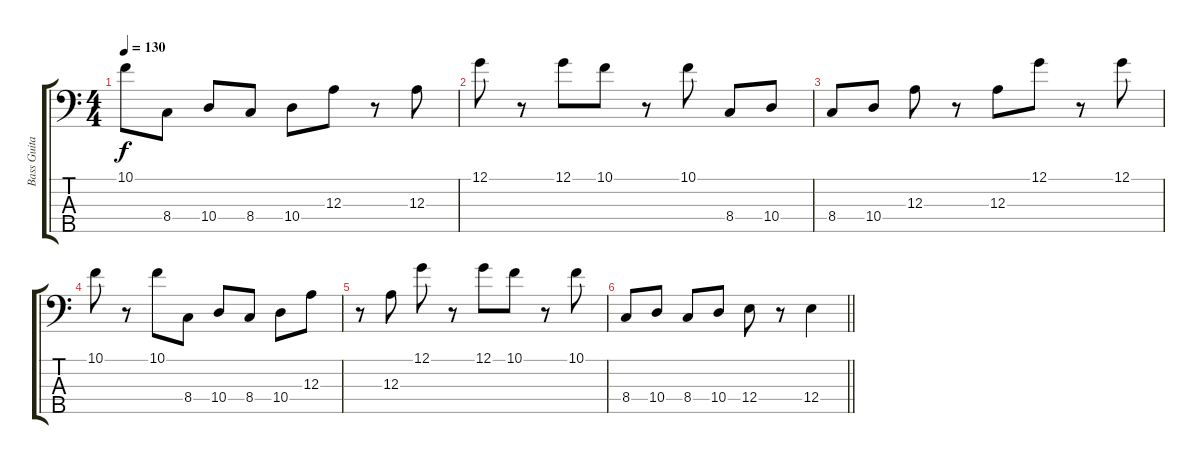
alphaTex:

\track ("Bass Guitar" "Bass Guita") {instrument electricbassfinger}
\staff {score tabs}
\tuning (G2 D2 A1 E1 B0) {hide}
\ts (4 4)
\tempo 130
\clef f4
\ks c
10.1.8{dy f} 8.4.8 10.4.8 8.4.8 10.4.8 12.3.8 r.8 12.3.8 |
12.1.8 r.8 12.1.8 10.1.8 r.8 10.1.8 8.4.8 10.4.8 |
8.4.8 10.4.8 12.3.8 r.8 12.3.8 12.1.8 r.8 12.1.8 |
10.1.8 r.8 10.1.8 8.4.8 10.4.8 8.4.8 10.4.8 12.3.8 |
r.8 12.3.8 12.1.8 r.8 12.1.8 10.1.8 r.8 10.1.8 |
\barLineRight lightlight
8.4.8 10.4.8 8.4.8 10.4.8 12.4.8 r.8 12.4.4
